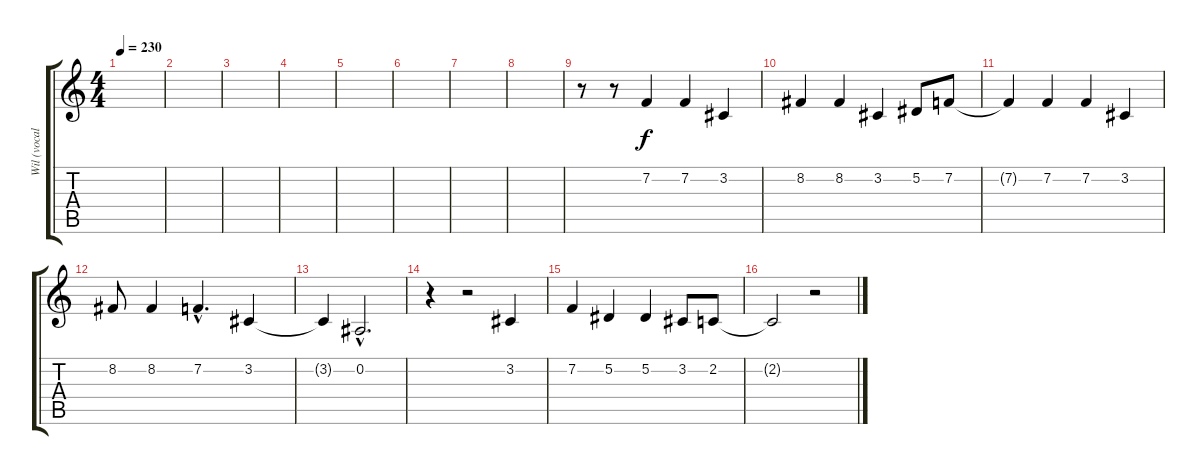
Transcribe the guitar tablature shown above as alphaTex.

\track ("Wil (vocal)" "Wil (vocal") {instrument bassoon}
\staff {score tabs}
\tuning (Eb4 Bb3 Gb3 Db3 Ab2 Db2) {hide}
\ts (4 4)
\tempo 230
\clef g2
\ks c
|
|
|
|
|
|
|
|
r.8 r.8 7.2.4 7.2.4 3.2.4 |
8.2.4 8.2.4 3.2.4 5.2.8 7.2.8 |
7.2{t}.4 7.2.4 7.2.4 3.2.4 |
8.2.8 8.2.4 7.2{hac}.4{d} 3.2.4 |
3.2{t}.4 0.2{hac}.2{d} |
r.4 r.2 3.2.4 |
7.2.4 5.2.4 5.2.4 3.2.8 2.2.8 |
2.2{t}.2 r.2
